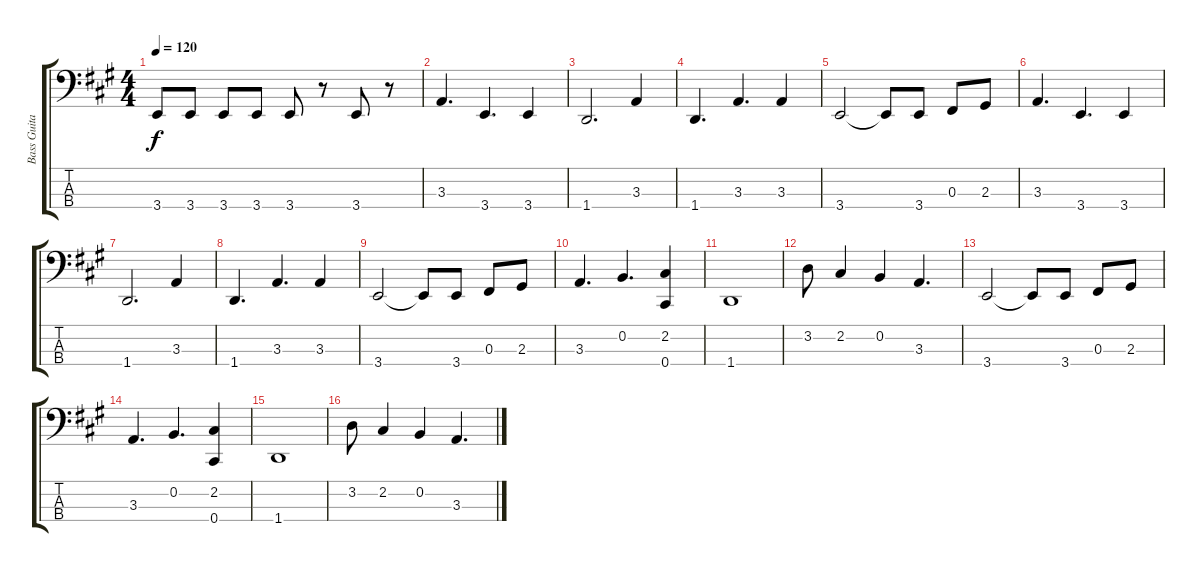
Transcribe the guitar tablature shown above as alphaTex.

\track ("Bass Guitar" "Bass Guita") {instrument slapbass1}
\staff {score tabs}
\tuning (E2 B1 Gb1 Db1) {hide}
\ts (4 4)
\tempo 120
\clef f4
\ks a
3.4.8{dy f} 3.4.8 3.4.8 3.4.8 3.4.8 r.8 3.4.8 r.8 |
3.3.4{d} 3.4.4{d} 3.4.4 |
1.4.2{d} 3.3.4 |
1.4.4{d} 3.3.4{d} 3.3.4 |
3.4.2 3.4{t}.8 3.4.8 0.3.8 2.3.8 |
3.3.4{d} 3.4.4{d} 3.4.4 |
1.4.2{d} 3.3.4 |
1.4.4{d} 3.3.4{d} 3.3.4 |
3.4.2 3.4{t}.8 3.4.8 0.3.8 2.3.8 |
3.3.4{d} 0.2.4{d} (2.2 0.4).4 |
1.4.1 |
3.2.8 2.2.4 0.2.4 3.3.4{d} |
3.4.2 3.4{t}.8 3.4.8 0.3.8 2.3.8 |
3.3.4{d} 0.2.4{d} (2.2 0.4).4 |
1.4.1 |
3.2.8 2.2.4 0.2.4 3.3.4{d}
